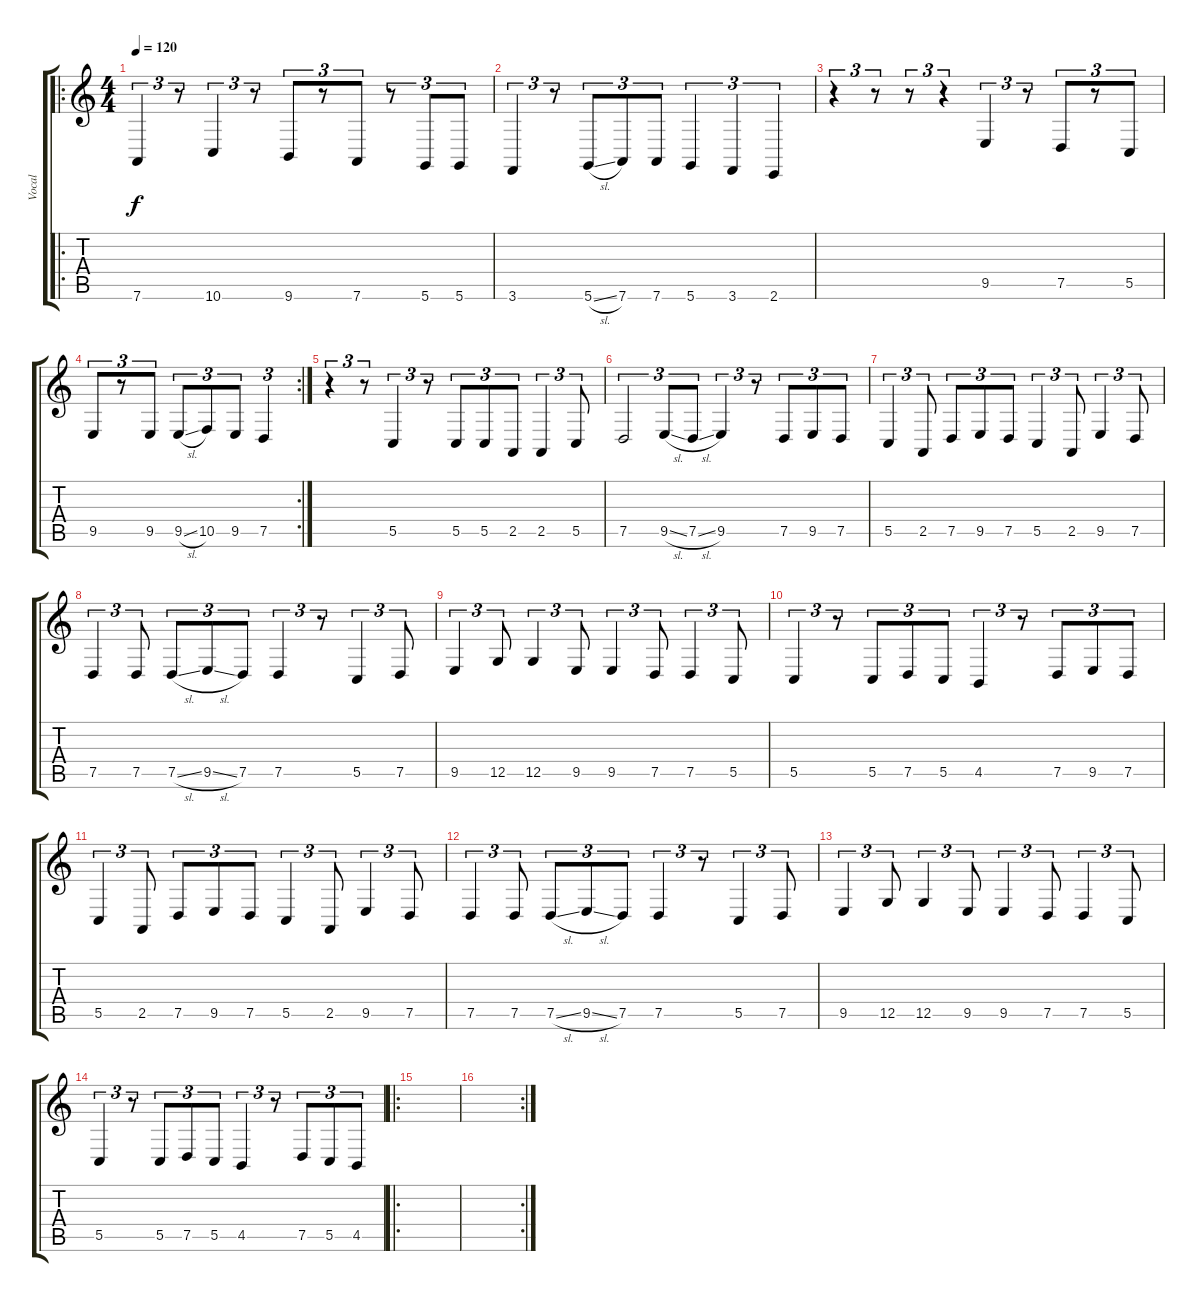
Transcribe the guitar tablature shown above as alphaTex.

\track ("Vocal" "Vocal") {instrument lead1square}
\staff {score tabs}
\tuning (D4 A3 F3 C3 G2 D2) {hide}
\ro
\ts (4 4)
\tempo 120
\clef g2
\ks c
7.6.4{tu (3 2) dy f} r.8{tu (3 2)} 10.6.4{tu (3 2)} r.8{tu (3 2)} 9.6.8{tu (3 2)} r.8{tu (3 2)} 7.6.8{tu (3 2)} r.8{tu (3 2)} 5.6.8{tu (3 2)} 5.6.8{tu (3 2)} |
3.6.4{tu (3 2)} r.8{tu (3 2)} 5.6{sl}.8{tu (3 2)} 7.6.8{tu (3 2)} 7.6.8{tu (3 2)} 5.6.4{tu (3 2)} 3.6.4{tu (3 2)} 2.6.4{tu (3 2)} |
r.4{tu (3 2)} r.8{tu (3 2)} r.8{tu (3 2)} r.4{tu (3 2)} 9.5.4{tu (3 2)} r.8{tu (3 2)} 7.5.8{tu (3 2)} r.8{tu (3 2)} 5.5.8{tu (3 2)} |
\rc 2
9.5.8{tu (3 2)} r.8{tu (3 2)} 9.5.8{tu (3 2)} 9.5{sl}.8{tu (3 2)} 10.5.8{tu (3 2)} 9.5.8{tu (3 2)} 7.5.4{tu (3 2)} |
r.4{tu (3 2)} r.8{tu (3 2)} 5.5.4{tu (3 2)} r.8{tu (3 2)} 5.5.8{tu (3 2)} 5.5.8{tu (3 2)} 2.5.8{tu (3 2)} 2.5.4{tu (3 2)} 5.5.8{tu (3 2)} |
7.5.2{tu (3 2)} 9.5{sl}.8{tu (3 2)} 7.5{sl}.8{tu (3 2)} 9.5.4{tu (3 2)} r.8{tu (3 2)} 7.5.8{tu (3 2)} 9.5.8{tu (3 2)} 7.5.8{tu (3 2)} |
5.5.4{tu (3 2)} 2.5.8{tu (3 2)} 7.5.8{tu (3 2)} 9.5.8{tu (3 2)} 7.5.8{tu (3 2)} 5.5.4{tu (3 2)} 2.5.8{tu (3 2)} 9.5.4{tu (3 2)} 7.5.8{tu (3 2)} |
7.5.4{tu (3 2)} 7.5.8{tu (3 2)} 7.5{sl}.8{tu (3 2)} 9.5{sl}.8{tu (3 2)} 7.5.8{tu (3 2)} 7.5.4{tu (3 2)} r.8{tu (3 2)} 5.5.4{tu (3 2)} 7.5.8{tu (3 2)} |
9.5.4{tu (3 2)} 12.5.8{tu (3 2)} 12.5.4{tu (3 2)} 9.5.8{tu (3 2)} 9.5.4{tu (3 2)} 7.5.8{tu (3 2)} 7.5.4{tu (3 2)} 5.5.8{tu (3 2)} |
5.5.4{tu (3 2)} r.8{tu (3 2)} 5.5.8{tu (3 2)} 7.5.8{tu (3 2)} 5.5.8{tu (3 2)} 4.5.4{tu (3 2)} r.8{tu (3 2)} 7.5.8{tu (3 2)} 9.5.8{tu (3 2)} 7.5.8{tu (3 2)} |
5.5.4{tu (3 2)} 2.5.8{tu (3 2)} 7.5.8{tu (3 2)} 9.5.8{tu (3 2)} 7.5.8{tu (3 2)} 5.5.4{tu (3 2)} 2.5.8{tu (3 2)} 9.5.4{tu (3 2)} 7.5.8{tu (3 2)} |
7.5.4{tu (3 2)} 7.5.8{tu (3 2)} 7.5{sl}.8{tu (3 2)} 9.5{sl}.8{tu (3 2)} 7.5.8{tu (3 2)} 7.5.4{tu (3 2)} r.8{tu (3 2)} 5.5.4{tu (3 2)} 7.5.8{tu (3 2)} |
9.5.4{tu (3 2)} 12.5.8{tu (3 2)} 12.5.4{tu (3 2)} 9.5.8{tu (3 2)} 9.5.4{tu (3 2)} 7.5.8{tu (3 2)} 7.5.4{tu (3 2)} 5.5.8{tu (3 2)} |
5.5.4{tu (3 2)} r.8{tu (3 2)} 5.5.8{tu (3 2)} 7.5.8{tu (3 2)} 5.5.8{tu (3 2)} 4.5.4{tu (3 2)} r.8{tu (3 2)} 7.5.8{tu (3 2)} 5.5.8{tu (3 2)} 4.5.8{tu (3 2)} |
\ro
|
\rc 2
